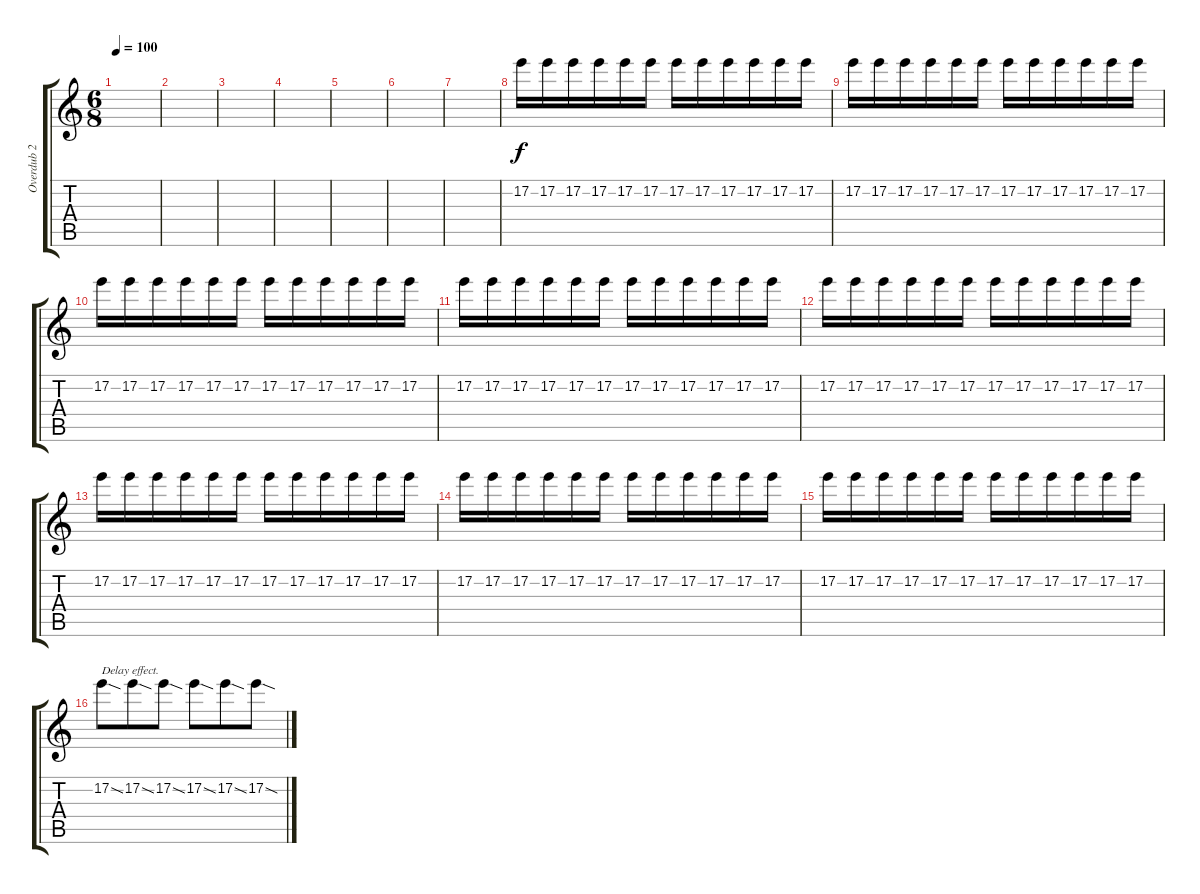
\track ("Overdub 2" "Overdub 2") {instrument overdrivenguitar}
\staff {score tabs}
\tuning (E4 B3 G3 D3 A2 E2) {hide}
\ts (6 8)
\tempo 100
\clef g2
\ks c
|
|
|
|
|
|
|
17.2.16{volume 9} 17.2.16 17.2.16 17.2.16 17.2.16 17.2.16 17.2.16 17.2.16 17.2.16 17.2.16 17.2.16 17.2.16 |
17.2.16 17.2.16 17.2.16 17.2.16 17.2.16 17.2.16 17.2.16 17.2.16 17.2.16 17.2.16 17.2.16 17.2.16 |
17.2.16 17.2.16 17.2.16 17.2.16 17.2.16 17.2.16 17.2.16 17.2.16 17.2.16 17.2.16 17.2.16 17.2.16 |
17.2.16 17.2.16 17.2.16 17.2.16 17.2.16 17.2.16 17.2.16 17.2.16 17.2.16 17.2.16 17.2.16 17.2.16 |
17.2.16 17.2.16 17.2.16 17.2.16 17.2.16 17.2.16 17.2.16 17.2.16 17.2.16 17.2.16 17.2.16 17.2.16 |
17.2.16 17.2.16 17.2.16 17.2.16 17.2.16 17.2.16 17.2.16 17.2.16 17.2.16 17.2.16 17.2.16 17.2.16 |
17.2.16 17.2.16 17.2.16 17.2.16 17.2.16 17.2.16 17.2.16 17.2.16 17.2.16 17.2.16 17.2.16 17.2.16 |
17.2.16 17.2.16 17.2.16 17.2.16 17.2.16 17.2.16 17.2.16 17.2.16 17.2.16 17.2.16 17.2.16 17.2.16 |
17.2{sod}.8{txt "Delay effect." volume 13} 17.2{sod}.8{volume 0} 17.2{sod}.8 17.2{sod}.8 17.2{sod}.8 17.2{sod}.8
